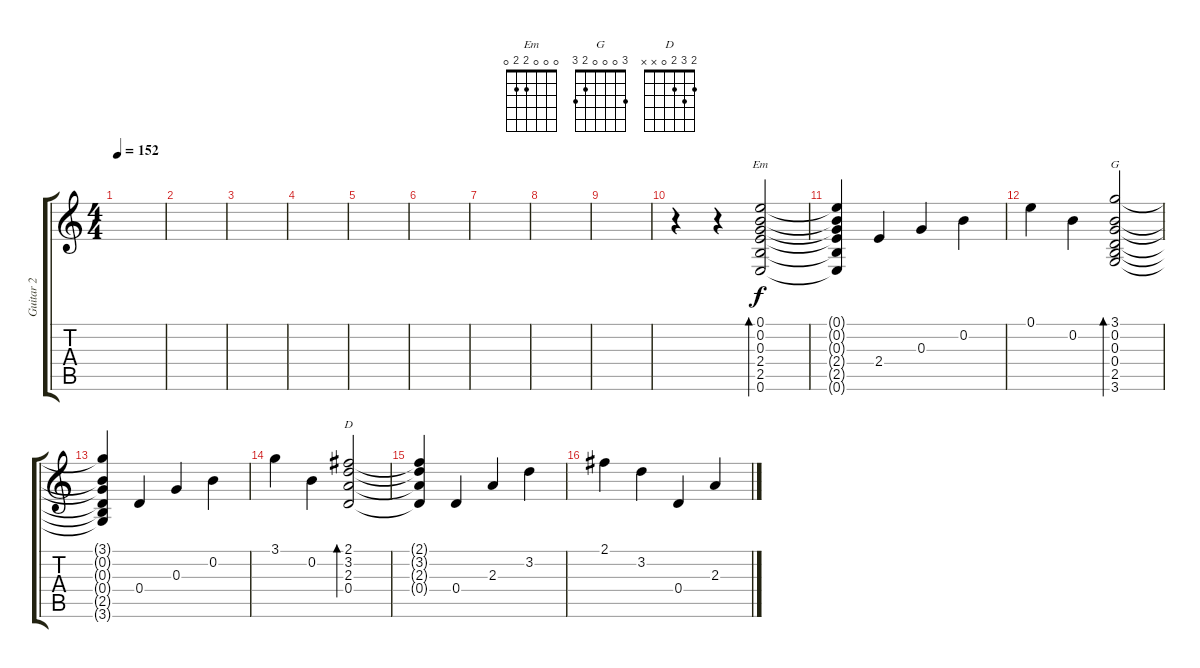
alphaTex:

\track ("Guitar 2" "Guitar 2") {instrument electricguitarclean}
\staff {score tabs}
\tuning (E4 B3 G3 D3 A2 E2) {hide}
\chord ("Em" 0 0 0 2 2 0)
\chord ("G" 3 0 0 0 2 3)
\chord ("D" 2 3 2 0 x x)
\ts (4 4)
\tempo 152
\clef g2
\ks c
|
|
|
|
|
|
|
|
|
r.4 r.4 (0.1 0.2 0.3 2.4 2.5 0.6).2{bd 240 ch "Em"} |
(0.1{t} 0.2{t} 0.3{t} 2.4{t} 2.5{t} 0.6{t}).4 2.4.4 0.3.4 0.2.4 |
0.1.4 0.2.4 (3.1 0.2 0.3 0.4 2.5 3.6).2{bd 240 ch "G"} |
(3.1{t} 0.2{t} 0.3{t} 0.4{t} 2.5{t} 3.6{t}).4 0.4.4 0.3.4 0.2.4 |
3.1.4 0.2.4 (2.1 3.2 2.3 0.4).2{bd 240 ch "D"} |
(2.1{t} 3.2{t} 2.3{t} 0.4{t}).4 0.4.4 2.3.4 3.2.4 |
2.1.4 3.2.4 0.4.4 2.3.4
